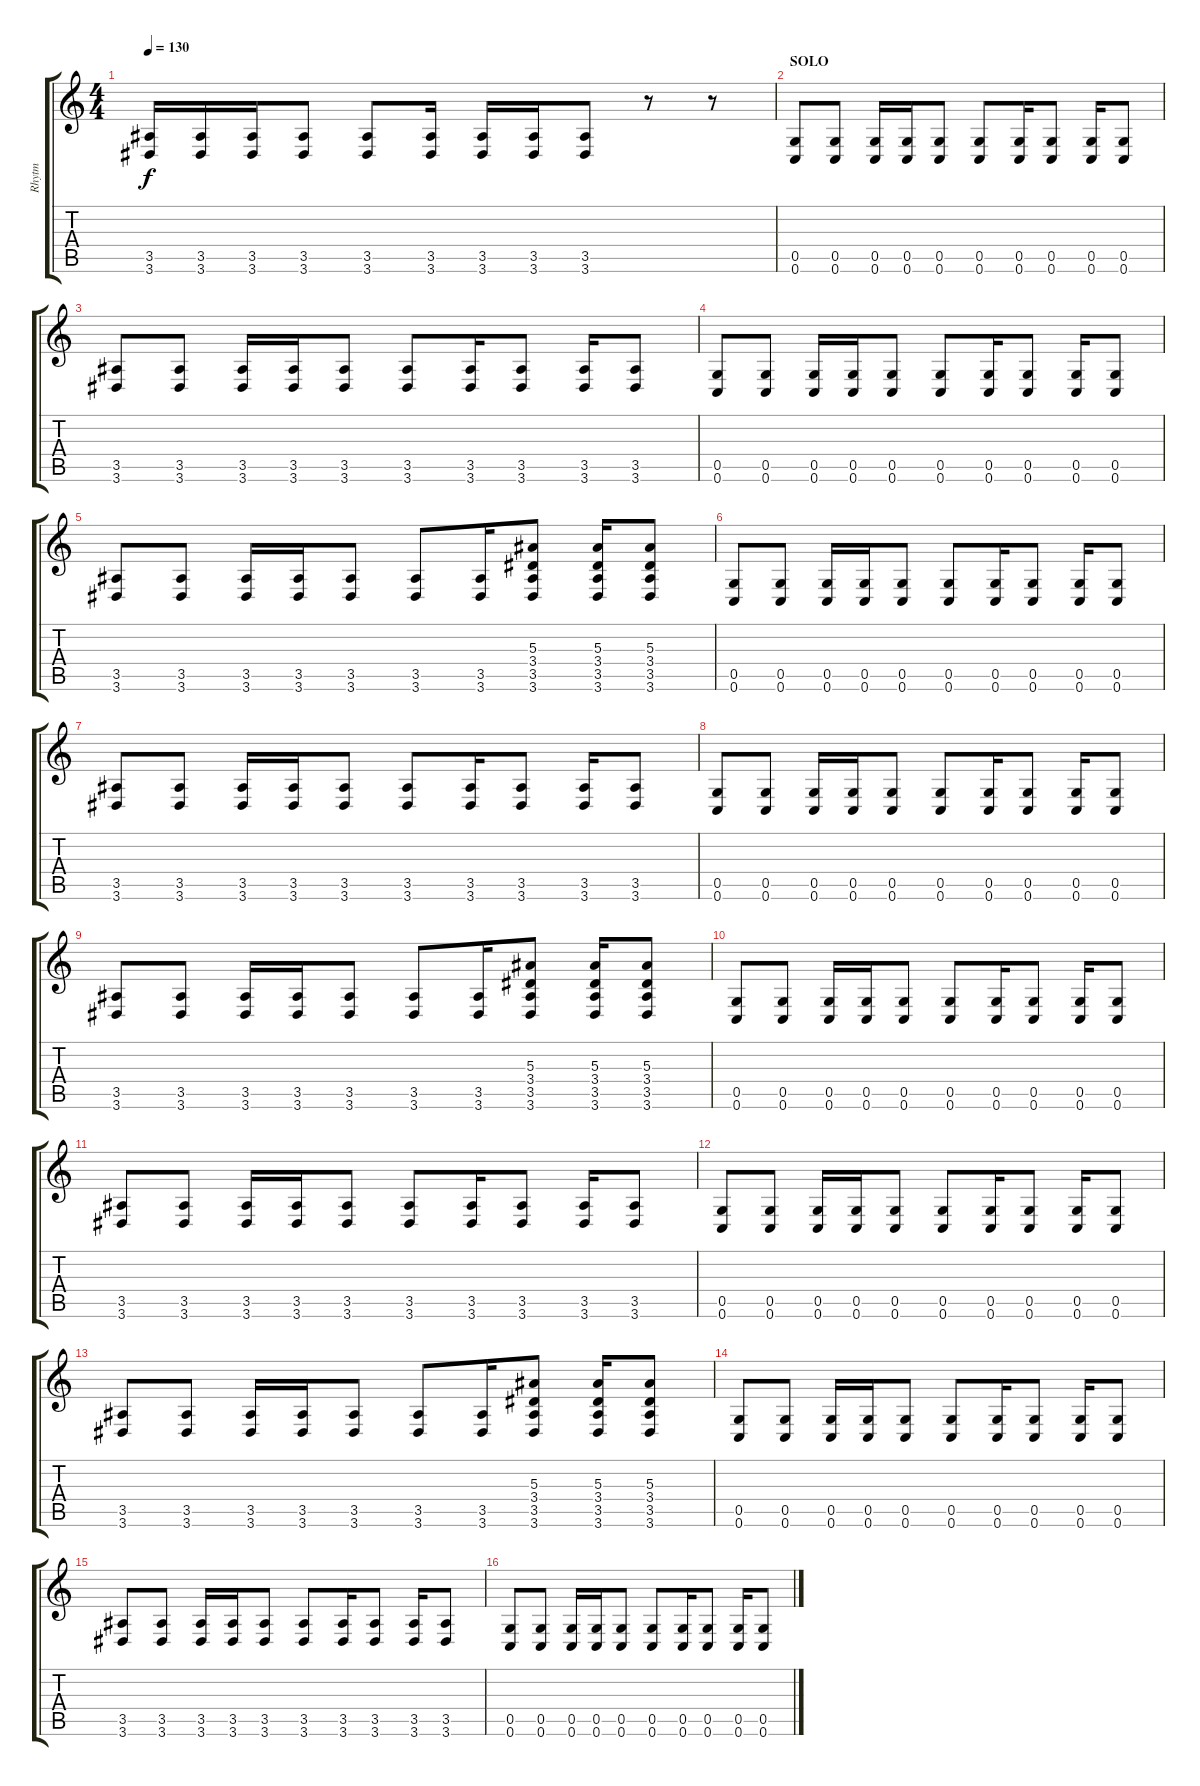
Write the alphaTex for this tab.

\track ("Rhytm" "Rhytm") {instrument distortionguitar}
\staff {score tabs}
\tuning (D4 A3 F3 C3 G2 C2) {hide}
\ts (4 4)
\tempo 130
\clef g2
\ks c
(3.5 3.6).16{dy f} (3.5 3.6).16 (3.5 3.6).16 (3.5 3.6).8 (3.5 3.6).8 (3.5 3.6).16 (3.5 3.6).16 (3.5 3.6).16 (3.5 3.6).8 r.8 r.8 |
\section ("" "SOLO")
(0.5 0.6).8 (0.5 0.6).8 (0.5 0.6).16 (0.5 0.6).16 (0.5 0.6).8 (0.5 0.6).8 (0.5 0.6).16 (0.5 0.6).8 (0.5 0.6).16 (0.5 0.6).8 |
(3.5 3.6).8 (3.5 3.6).8 (3.5 3.6).16 (3.5 3.6).16 (3.5 3.6).8 (3.5 3.6).8 (3.5 3.6).16 (3.5 3.6).8 (3.5 3.6).16 (3.5 3.6).8 |
(0.5 0.6).8 (0.5 0.6).8 (0.5 0.6).16 (0.5 0.6).16 (0.5 0.6).8 (0.5 0.6).8 (0.5 0.6).16 (0.5 0.6).8 (0.5 0.6).16 (0.5 0.6).8 |
(3.5 3.6).8 (3.5 3.6).8 (3.5 3.6).16 (3.5 3.6).16 (3.5 3.6).8 (3.5 3.6).8 (3.5 3.6).16 (5.3 3.4 3.5 3.6).8 (5.3 3.4 3.5 3.6).16 (5.3 3.4 3.5 3.6).8 |
(0.5 0.6).8 (0.5 0.6).8 (0.5 0.6).16 (0.5 0.6).16 (0.5 0.6).8 (0.5 0.6).8 (0.5 0.6).16 (0.5 0.6).8 (0.5 0.6).16 (0.5 0.6).8 |
(3.5 3.6).8 (3.5 3.6).8 (3.5 3.6).16 (3.5 3.6).16 (3.5 3.6).8 (3.5 3.6).8 (3.5 3.6).16 (3.5 3.6).8 (3.5 3.6).16 (3.5 3.6).8 |
(0.5 0.6).8 (0.5 0.6).8 (0.5 0.6).16 (0.5 0.6).16 (0.5 0.6).8 (0.5 0.6).8 (0.5 0.6).16 (0.5 0.6).8 (0.5 0.6).16 (0.5 0.6).8 |
(3.5 3.6).8 (3.5 3.6).8 (3.5 3.6).16 (3.5 3.6).16 (3.5 3.6).8 (3.5 3.6).8 (3.5 3.6).16 (5.3 3.4 3.5 3.6).8 (5.3 3.4 3.5 3.6).16 (5.3 3.4 3.5 3.6).8 |
(0.5 0.6).8 (0.5 0.6).8 (0.5 0.6).16 (0.5 0.6).16 (0.5 0.6).8 (0.5 0.6).8 (0.5 0.6).16 (0.5 0.6).8 (0.5 0.6).16 (0.5 0.6).8 |
(3.5 3.6).8 (3.5 3.6).8 (3.5 3.6).16 (3.5 3.6).16 (3.5 3.6).8 (3.5 3.6).8 (3.5 3.6).16 (3.5 3.6).8 (3.5 3.6).16 (3.5 3.6).8 |
(0.5 0.6).8 (0.5 0.6).8 (0.5 0.6).16 (0.5 0.6).16 (0.5 0.6).8 (0.5 0.6).8 (0.5 0.6).16 (0.5 0.6).8 (0.5 0.6).16 (0.5 0.6).8 |
(3.5 3.6).8 (3.5 3.6).8 (3.5 3.6).16 (3.5 3.6).16 (3.5 3.6).8 (3.5 3.6).8 (3.5 3.6).16 (5.3 3.4 3.5 3.6).8 (5.3 3.4 3.5 3.6).16 (5.3 3.4 3.5 3.6).8 |
(0.5 0.6).8 (0.5 0.6).8 (0.5 0.6).16 (0.5 0.6).16 (0.5 0.6).8 (0.5 0.6).8 (0.5 0.6).16 (0.5 0.6).8 (0.5 0.6).16 (0.5 0.6).8 |
(3.5 3.6).8 (3.5 3.6).8 (3.5 3.6).16 (3.5 3.6).16 (3.5 3.6).8 (3.5 3.6).8 (3.5 3.6).16 (3.5 3.6).8 (3.5 3.6).16 (3.5 3.6).8 |
(0.5 0.6).8 (0.5 0.6).8 (0.5 0.6).16 (0.5 0.6).16 (0.5 0.6).8 (0.5 0.6).8 (0.5 0.6).16 (0.5 0.6).8 (0.5 0.6).16 (0.5 0.6).8
